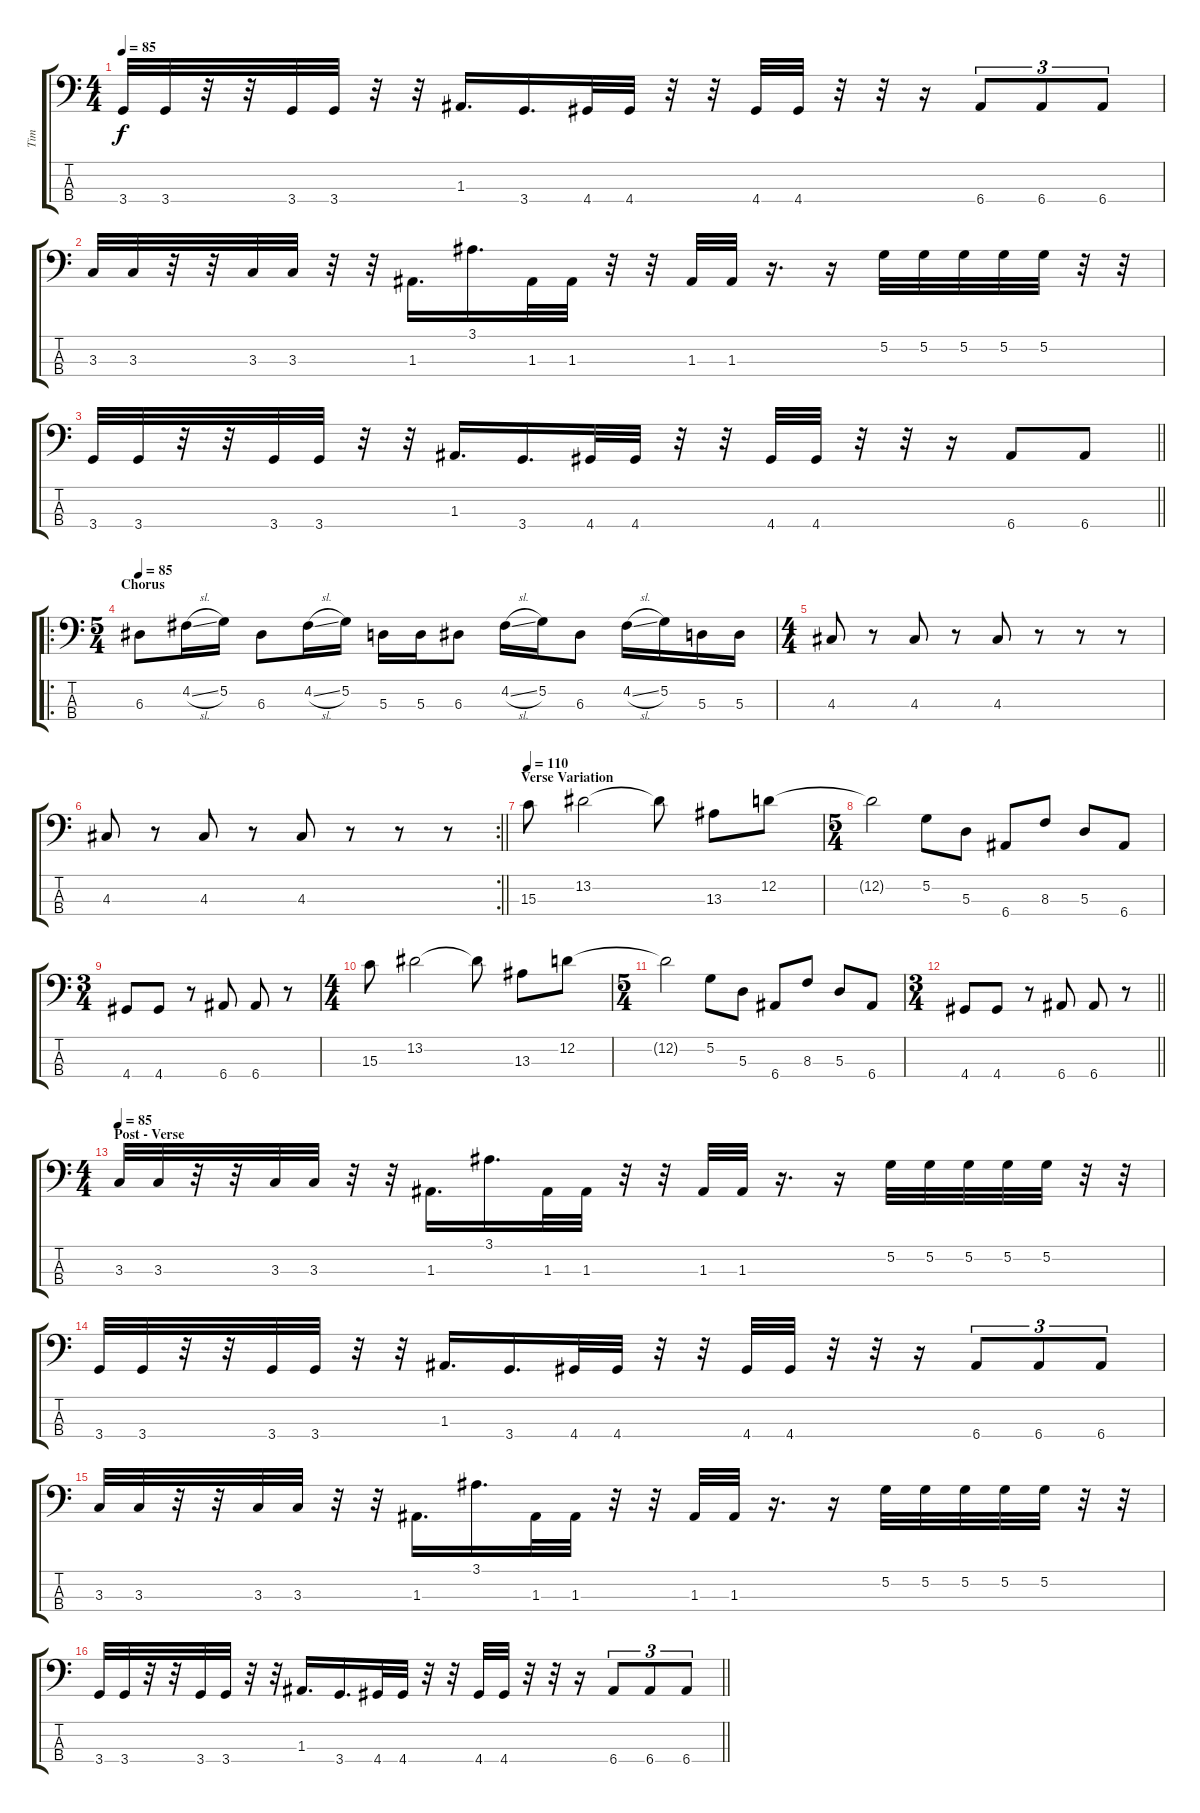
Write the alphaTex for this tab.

\track ("Tim" "Tim") {instrument electricbassfinger}
\staff {score tabs}
\tuning (G2 D2 A1 E1) {hide}
\ts (4 4)
\tempo 85
\clef f4
\ks c
3.4.32{dy f} 3.4.32 r.32 r.32 3.4.32 3.4.32 r.32 r.32 1.3.16{d} 3.4.16{d} 4.4.32 4.4.32 r.32 r.32 4.4.32 4.4.32 r.32 r.32 r.16 6.4.8{tu (3 2)} 6.4.8{tu (3 2)} 6.4.8{tu (3 2)} |
3.3.32 3.3.32 r.32 r.32 3.3.32 3.3.32 r.32 r.32 1.3.16{d} 3.1.16{d} 1.3.32 1.3.32 r.32 r.32 1.3.32 1.3.32 r.16{d} r.16 5.2.32 5.2.32 5.2.32 5.2.32 5.2.32 r.32 r.32 |
\barLineRight lightlight
3.4.32 3.4.32 r.32 r.32 3.4.32 3.4.32 r.32 r.32 1.3.16{d} 3.4.16{d} 4.4.32 4.4.32 r.32 r.32 4.4.32 4.4.32 r.32 r.32 r.16 6.4.8 6.4.8 |
\ro
\ts (5 4)
\section ("" "Chorus")
\tempo 85
6.3.8 4.2{sl}.16 5.2.16 6.3.8 4.2{sl}.16 5.2.16 5.3.16 5.3.16 6.3.8 4.2{sl}.16 5.2.16 6.3.8 4.2{sl}.16 5.2.16 5.3.16 5.3.16 |
\ts (4 4)
4.3.8 r.8 4.3.8 r.8 4.3.8 r.8 r.8 r.8 |
\rc 2
\barLineRight lightlight
4.3.8 r.8 4.3.8 r.8 4.3.8 r.8 r.8 r.8 |
\section ("" "Verse Variation")
\tempo 110
15.3.8 13.2.2 13.2{t}.8 13.3.8 12.2.8 |
\ts (5 4)
12.2{t}.2 5.2.8 5.3.8 6.4.8 8.3.8 5.3.8 6.4.8 |
\ts (3 4)
4.4.8 4.4.8 r.8 6.4.8 6.4.8 r.8 |
\ts (4 4)
15.3.8 13.2.2 13.2{t}.8 13.3.8 12.2.8 |
\ts (5 4)
12.2{t}.2 5.2.8 5.3.8 6.4.8 8.3.8 5.3.8 6.4.8 |
\ts (3 4)
\barLineRight lightlight
4.4.8 4.4.8 r.8 6.4.8 6.4.8 r.8 |
\ts (4 4)
\section ("" "Post - Verse")
\tempo 85
3.3.32 3.3.32 r.32 r.32 3.3.32 3.3.32 r.32 r.32 1.3.16{d} 3.1.16{d} 1.3.32 1.3.32 r.32 r.32 1.3.32 1.3.32 r.16{d} r.16 5.2.32 5.2.32 5.2.32 5.2.32 5.2.32 r.32 r.32 |
3.4.32 3.4.32 r.32 r.32 3.4.32 3.4.32 r.32 r.32 1.3.16{d} 3.4.16{d} 4.4.32 4.4.32 r.32 r.32 4.4.32 4.4.32 r.32 r.32 r.16 6.4.8{tu (3 2)} 6.4.8{tu (3 2)} 6.4.8{tu (3 2)} |
3.3.32 3.3.32 r.32 r.32 3.3.32 3.3.32 r.32 r.32 1.3.16{d} 3.1.16{d} 1.3.32 1.3.32 r.32 r.32 1.3.32 1.3.32 r.16{d} r.16 5.2.32 5.2.32 5.2.32 5.2.32 5.2.32 r.32 r.32 |
\barLineRight lightlight
3.4.32 3.4.32 r.32 r.32 3.4.32 3.4.32 r.32 r.32 1.3.16{d} 3.4.16{d} 4.4.32 4.4.32 r.32 r.32 4.4.32 4.4.32 r.32 r.32 r.16 6.4.8{tu (3 2)} 6.4.8{tu (3 2)} 6.4.8{tu (3 2)}
